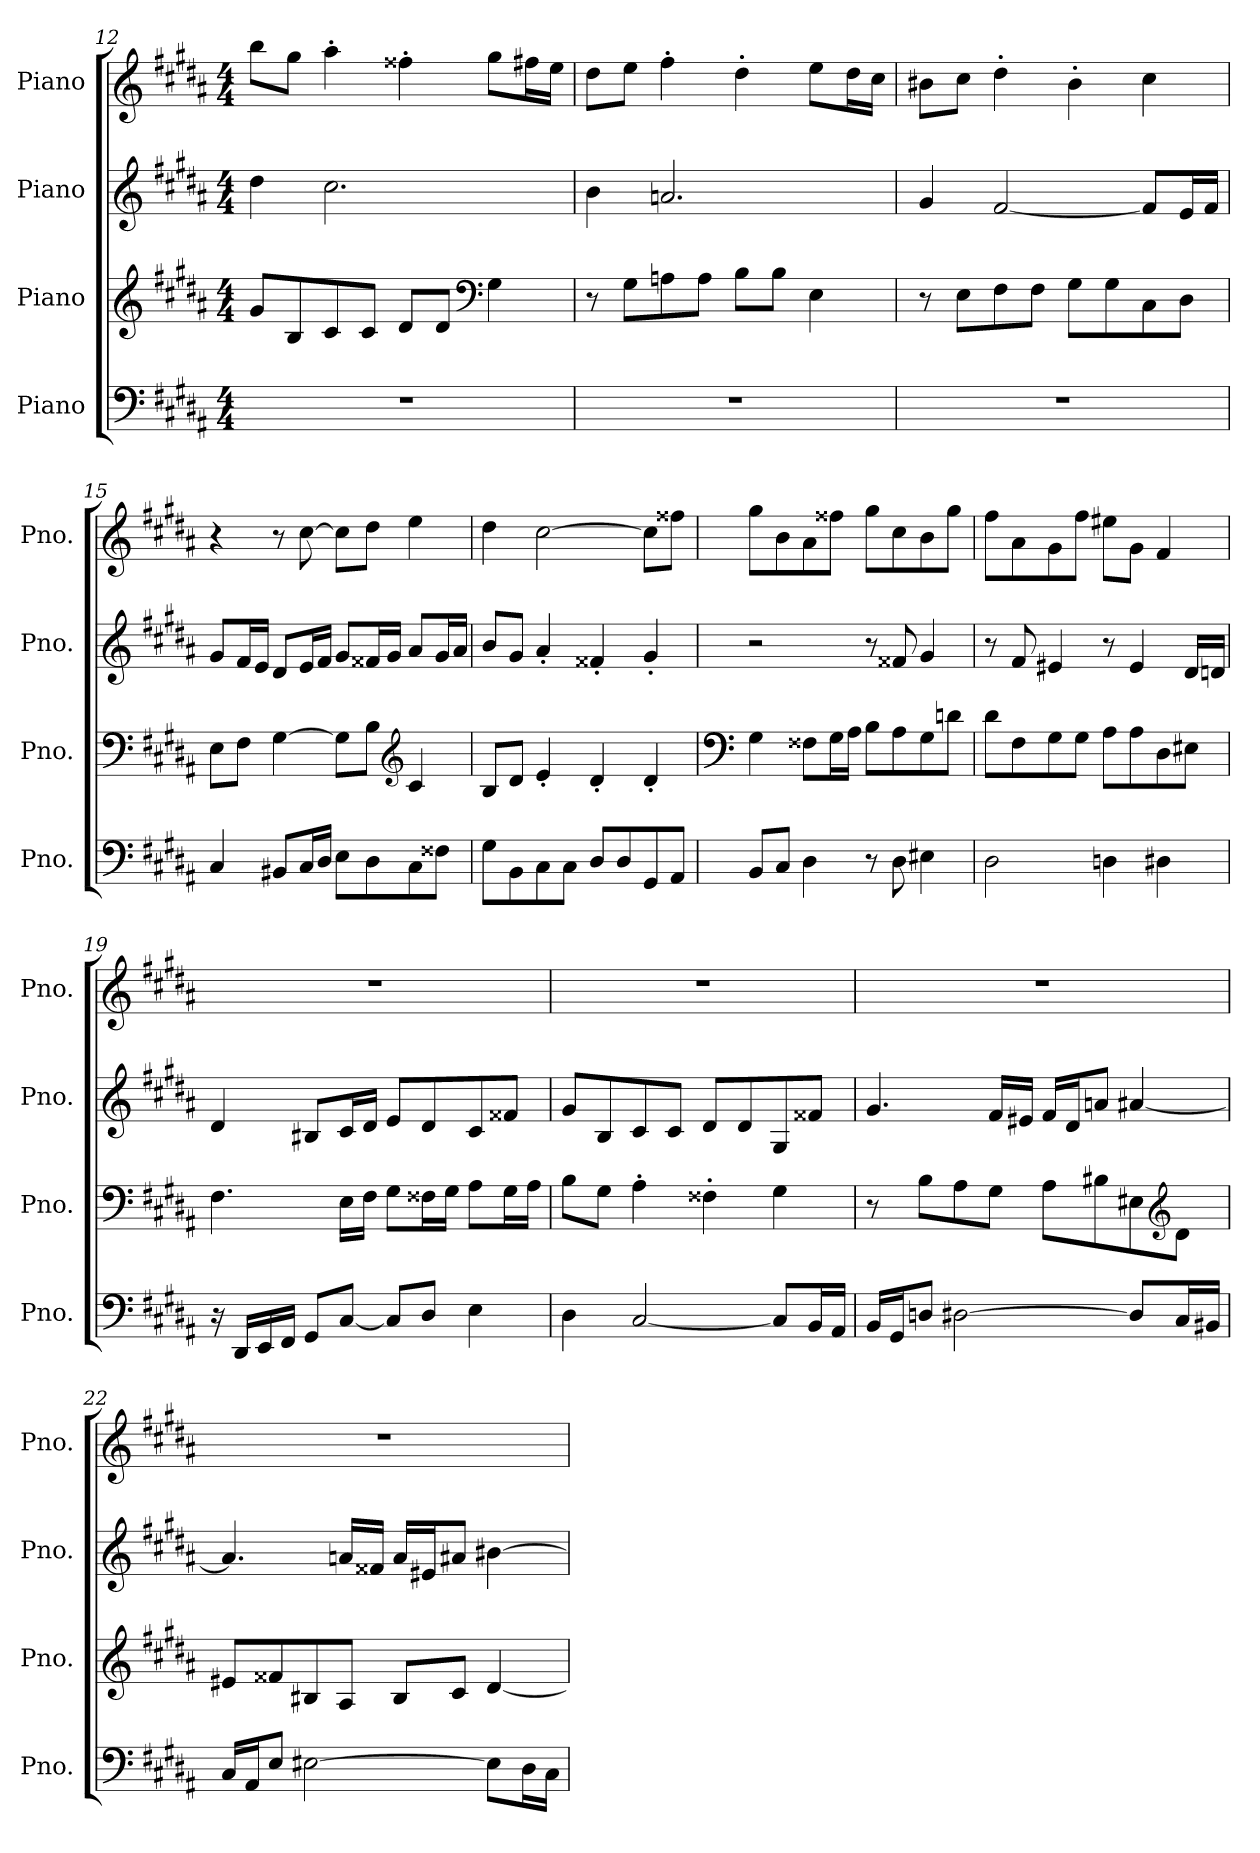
**kern	**kern	**kern	**kern
*part4	*part3	*part2	*part1
*staff4	*staff3	*staff2	*staff1
*I"Piano	*I"Piano	*I"Piano	*I"Piano
*I'Pno.	*I'Pno.	*I'Pno.	*I'Pno.
*clefF4	*clefG2	*clefG2	*clefG2
*k[f#c#g#d#a#]	*k[f#c#g#d#a#]	*k[f#c#g#d#a#]	*k[f#c#g#d#a#]
*M4/4	*M4/4	*M4/4	*M4/4
=12	=12	=12	=12
1r	8g#i/L	4dd#j\	8bbZ\L
.	8Bi/	.	8gg#Z\J
.	8c#i/	2.cc#j\	4aa#'Z\
.	8c#i/J	.	.
.	8d#i/L	.	4ff##X'Z\
.	8d#i/J	.	.
*	*clefF4	*	*
.	4G#i\	.	8gg#Z\L
.	.	.	16ff#XZ\L
.	.	.	16eeZ\JJ
=13	=13	=13	=13
1r	8r	4bj\	8dd#Z\L
.	8G#i\L	.	8eeZ\J
.	8Ani\	2.anj/	4ff#'Z\
.	8Ai\J	.	.
.	8Bi\L	.	4dd#'Z\
.	8Bi\J	.	.
.	4Ei\	.	8eeZ\L
.	.	.	16dd#Z\L
.	.	.	16cc#Z\JJ
!!LO:LB:g=z
=14	=14	=14	=14
1r	8r	4g#j/	8b#XZ\L
.	8Ei\L	.	8cc#Z\J
.	8F#i\	[2f#j/	4dd#'Z\
.	8F#i\J	.	.
.	8G#i\L	.	4b#'Z\
.	8G#i\	.	.
.	8C#i\	8f#j/L]	4cc#Z\
.	8D#i\J	16ej/L	.
.	.	16f#j/JJ	.
=15	=15	=15	=15
4C#V/	8Ei\L	8g#j/L	4r
.	8F#i\J	16f#j/L	.
.	.	16ej/JJ	.
8BB#XV/L	[4G#i\	8d#j/L	8r
16C#V/L	.	16ej/L	[8cc#Z\
16D#V/JJ	.	16f#j/JJ	.
8EV\L	8G#i\L]	8g#j/L	8cc#Z\L]
8D#V\	8Bi\J	16f##Xj/L	8dd#Z\J
.	.	16g#j/JJ	.
*	*clefG2	*	*
8C#V\	4c#i/	8a#j/L	4eeZ\
8F##XV\J	.	16g#j/L	.
.	.	16a#j/JJ	.
=16	=16	=16	=16
8G#V\L	8Bi/L	8bj/L	4dd#Z\
8BBV\	8d#i/J	8g#j/J	.
8C#V\	4e'i/	4a#'j/	[2cc#Z\
8C#V\J	.	.	.
8D#V/L	4d#'i/	4f##X'j/	.
8D#V/	.	.	.
8GG#V/	4d#'i/	4g#'j/	8cc#Z\L]
8AA#V/J	.	.	8ff##XZ\J
!!LO:LB:g=z
=17	=17	=17	=17
*	*clefF4	*	*
8BBV/L	4G#i\	2r	8gg#Z\L
8C#V/J	.	.	8bZ\
4D#V\	8F##Xi\L	.	8a#Z\
.	16G#i\L	.	8ff##XZ\J
.	16A#i\JJ	.	.
8r	8Bi\L	8r	8gg#Z\L
8D#V\	8A#i\	8f##Xj/	8cc#Z\
4E#XV\	8G#i\	4g#j/	8bZ\
.	8dni\J	.	8gg#Z\J
=18	=18	=18	=18
2D#V\	8d#i\L	8r	8ff#Z\L
.	8F#i\	8f#j/	8a#Z\
.	8G#i\	4e#Xj/	8g#Z\
.	8G#i\J	.	8ff#Z\J
4DnV\	8A#i\L	8r	8ee#XZ\L
.	8A#i\	4e#j/	8g#Z\J
4D#XV\	8D#i\	.	4f#Z/
.	8E#Xi\J	16d#j/LL	.
.	.	16dnj/JJ	.
=19	=19	=19	=19
16r	4.F#i\	4d#j/	1r
16DD#V/LL	.	.	.
16EEV/	.	.	.
16FF#V/JJ	.	.	.
8GG#V/L	.	8B#Xj/L	.
[8C#V/J	16Ei\LL	16c#j/L	.
.	16F#i\JJ	16d#j/JJ	.
8C#V/L]	8G#i\L	8ej/L	.
8D#V/J	16F##Xi\L	8d#j/	.
.	16G#i\JJ	.	.
4EV\	8A#i\L	8c#j/	.
.	16G#i\L	8f##Xj/J	.
.	16A#i\JJ	.	.
!!LO:PB:g=z
=20	=20	=20	=20
4D#V\	8Bi\L	8g#j/L	1r
.	8G#i\J	8Bj/	.
[2C#V/	4A#'i\	8c#j/	.
.	.	8c#j/J	.
.	4F##X'i\	8d#j/L	.
.	.	8d#j/	.
8C#V/L]	4G#i\	8G#j/	.
16BBV/L	.	8f##Xj/J	.
16AA#V/JJ	.	.	.
=21	=21	=21	=21
16BBV/LL	8r	4.g#j/	1r
16GG#V/J	.	.	.
8DnV/J	8Bi\L	.	.
[2D#XV\	8A#i\	.	.
.	8G#i\J	16f#j/LL	.
.	.	16e#Xj/JJ	.
.	8A#i\L	16f#j/LL	.
.	.	16d#j/J	.
.	8B#Xi\	8anj/J	.
8D#V/L]	8E#Xi\	[4a#Xj/	.
*	*clefG2	*	*
16C#V/L	8d#i\J	.	.
16BB#XV/JJ	.	.	.
!!LO:LB:g=z
=22	=22	=22	=22
16C#V/LL	8e#Xi/L	4.a#j/]	1r
16AA#V/J	.	.	.
8EV/J	8f##Xi/	.	.
[2E#XV\	8B#Xi/	.	.
.	8A#i/J	16anj/LL	.
.	.	16f##Xj/JJ	.
.	8B#i/L	16aj/LL	.
.	.	16e#Xj/J	.
.	8c#i/J	8a#Xj/J	.
8E#V\L]	[4d#i/	[4b#Xj\	.
16D#V\L	.	.	.
16C#V\JJ	.	.	.
=	=	=	=
*-	*-	*-	*-
